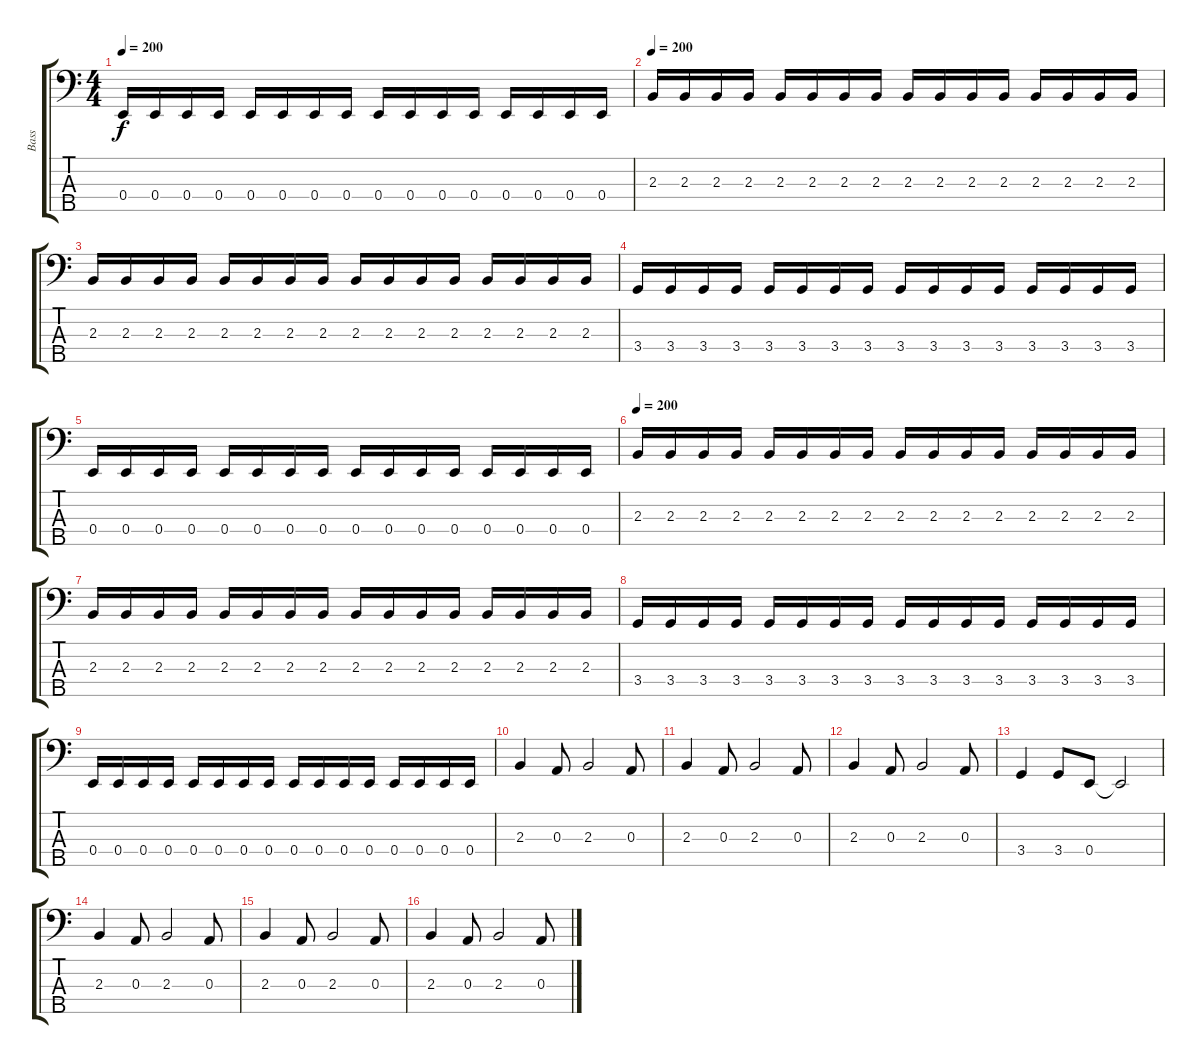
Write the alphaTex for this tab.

\track ("Bass" "Bass") {instrument electricbassfinger}
\staff {score tabs}
\tuning (G2 D2 A1 E1 B0) {hide}
\ts (4 4)
\tempo 200
\clef f4
\ks c
0.4.16{dy f} 0.4.16 0.4.16 0.4.16 0.4.16 0.4.16 0.4.16 0.4.16 0.4.16 0.4.16 0.4.16 0.4.16 0.4.16 0.4.16 0.4.16 0.4.16 |
\tempo 200
2.3.16 2.3.16 2.3.16 2.3.16 2.3.16 2.3.16 2.3.16 2.3.16 2.3.16 2.3.16 2.3.16 2.3.16 2.3.16 2.3.16 2.3.16 2.3.16 |
2.3.16 2.3.16 2.3.16 2.3.16 2.3.16 2.3.16 2.3.16 2.3.16 2.3.16 2.3.16 2.3.16 2.3.16 2.3.16 2.3.16 2.3.16 2.3.16 |
3.4.16 3.4.16 3.4.16 3.4.16 3.4.16 3.4.16 3.4.16 3.4.16 3.4.16 3.4.16 3.4.16 3.4.16 3.4.16 3.4.16 3.4.16 3.4.16 |
0.4.16 0.4.16 0.4.16 0.4.16 0.4.16 0.4.16 0.4.16 0.4.16 0.4.16 0.4.16 0.4.16 0.4.16 0.4.16 0.4.16 0.4.16 0.4.16 |
\tempo 200
2.3.16 2.3.16 2.3.16 2.3.16 2.3.16 2.3.16 2.3.16 2.3.16 2.3.16 2.3.16 2.3.16 2.3.16 2.3.16 2.3.16 2.3.16 2.3.16 |
2.3.16 2.3.16 2.3.16 2.3.16 2.3.16 2.3.16 2.3.16 2.3.16 2.3.16 2.3.16 2.3.16 2.3.16 2.3.16 2.3.16 2.3.16 2.3.16 |
3.4.16 3.4.16 3.4.16 3.4.16 3.4.16 3.4.16 3.4.16 3.4.16 3.4.16 3.4.16 3.4.16 3.4.16 3.4.16 3.4.16 3.4.16 3.4.16 |
0.4.16 0.4.16 0.4.16 0.4.16 0.4.16 0.4.16 0.4.16 0.4.16 0.4.16 0.4.16 0.4.16 0.4.16 0.4.16 0.4.16 0.4.16 0.4.16 |
2.3.4 0.3.8 2.3.2 0.3.8 |
2.3.4 0.3.8 2.3.2 0.3.8 |
2.3.4 0.3.8 2.3.2 0.3.8 |
3.4.4 3.4.8 0.4.8 0.4{t}.2 |
2.3.4 0.3.8 2.3.2 0.3.8 |
2.3.4 0.3.8 2.3.2 0.3.8 |
2.3.4 0.3.8 2.3.2 0.3.8
